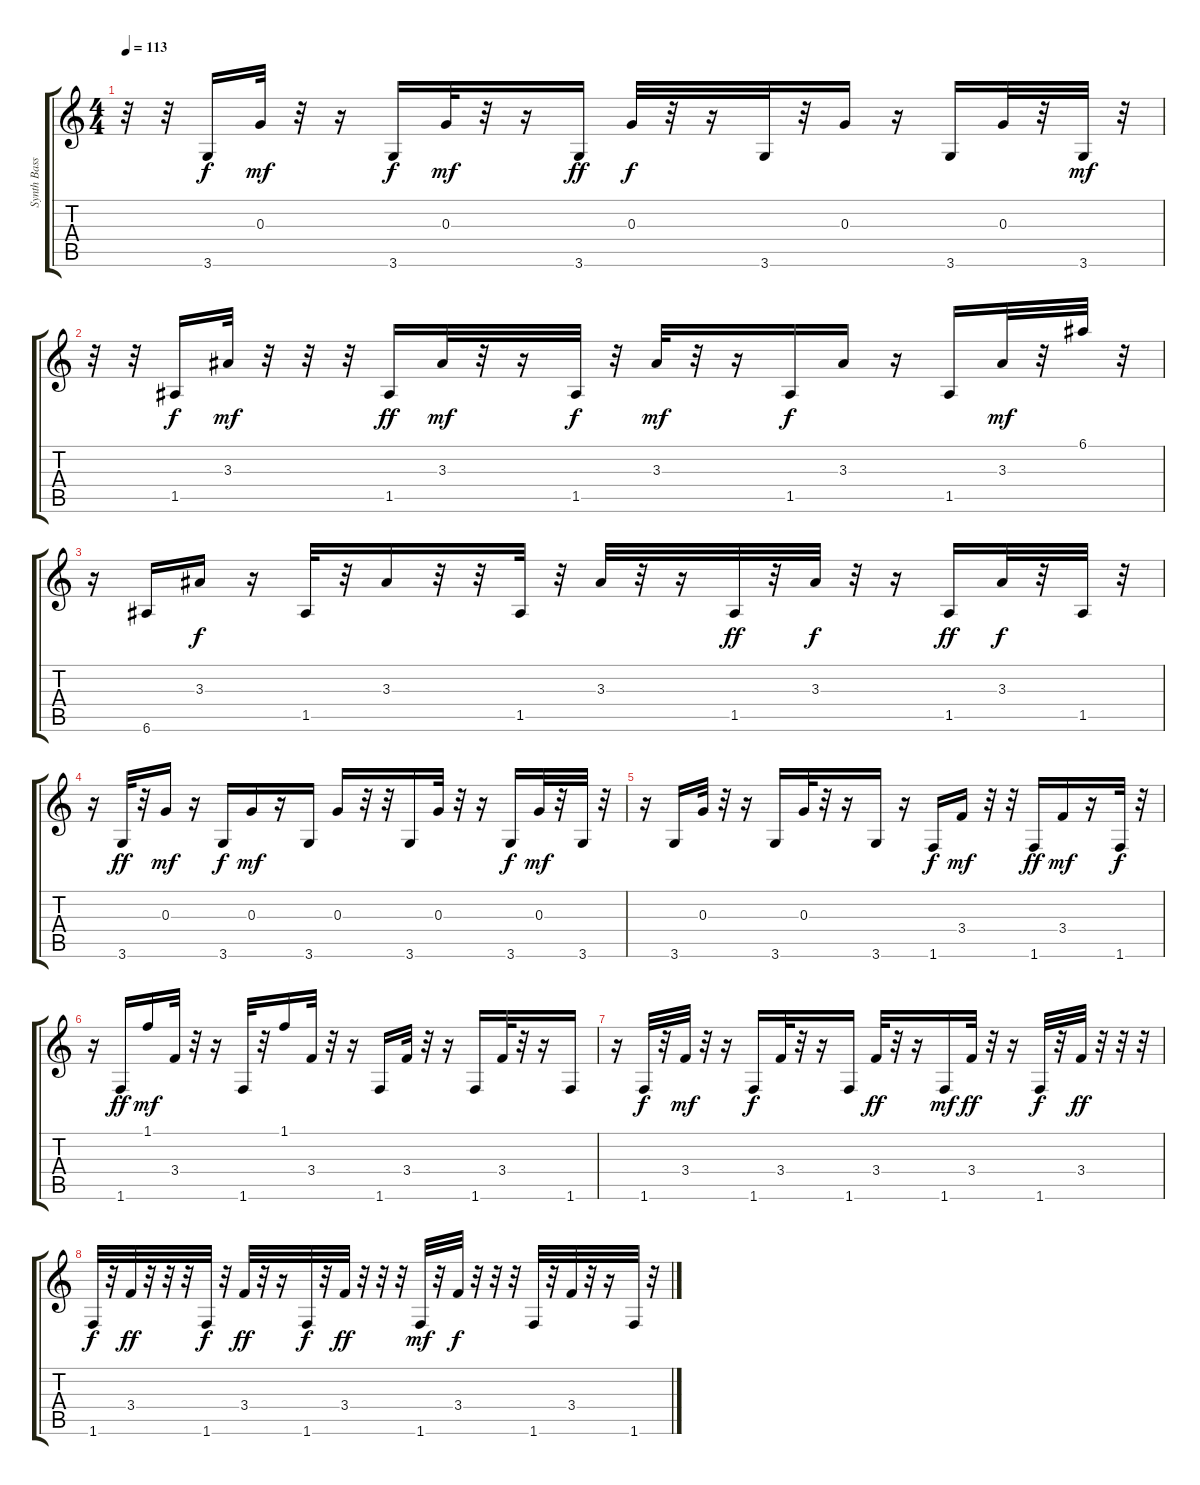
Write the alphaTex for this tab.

\track ("Synth Bass" "Synth Bass") {instrument synthbass1}
\staff {score tabs}
\tuning (E4 B3 G3 D3 A2 E2) {hide}
\ts (4 4)
\tempo 113
\clef g2
\ks c
r.32{dy mf} r.32 3.6.16{dy f} 0.3.32{dy mf} r.32 r.16 3.6.16{dy f} 0.3.32{dy mf} r.32 r.16 3.6.16{dy ff} 0.3.32{dy f} r.32 r.16 3.6.32 r.32 0.3.16 r.16 3.6.16 0.3.32 r.32 3.6.32{dy mf} r.32 |
r.32 r.32 1.5.16{dy f} 3.3.32{dy mf} r.32 r.32 r.32 1.5.16{dy ff} 3.3.32{dy mf} r.32 r.16 1.5.32{dy f} r.32 3.3.32{dy mf} r.32 r.16 1.5.16{dy f} 3.3.16 r.16 1.5.16 3.3.32{dy mf} r.32 6.1.32 r.32 |
r.16 6.6.16 3.3.16{dy f} r.16 1.5.32 r.32 3.3.16 r.32 r.32 1.5.32 r.32 3.3.32 r.32 r.16 1.5.32{dy ff} r.32 3.3.32{dy f} r.32 r.16 1.5.16{dy ff} 3.3.32{dy f} r.32 1.5.32 r.32 |
r.16 3.6.32{dy ff} r.32 0.3.16{dy mf} r.16 3.6.16{dy f} 0.3.16{dy mf} r.16 3.6.16 0.3.16 r.32 r.32 3.6.16 0.3.32 r.32 r.16 3.6.16{dy f} 0.3.32{dy mf} r.32 3.6.32 r.32 |
r.16 3.6.16 0.3.32 r.32 r.16 3.6.16 0.3.32 r.32 r.16 3.6.16 r.16 1.6.16{dy f} 3.4.16{dy mf} r.32 r.32 1.6.16{dy ff} 3.4.16{dy mf} r.16 1.6.32{dy f} r.32 |
r.16 1.6.16{dy ff} 1.1.16{dy mf} 3.4.32 r.32 r.16 1.6.32 r.32 1.1.16 3.4.32 r.32 r.16 1.6.16 3.4.32 r.32 r.16 1.6.16 3.4.32 r.32 r.16 1.6.16 |
r.16 1.6.32{dy f} r.32 3.4.32{dy mf} r.32 r.16 1.6.16{dy f} 3.4.32 r.32 r.16 1.6.16 3.4.32{dy ff} r.32 r.16 1.6.16{dy mf} 3.4.32{dy ff} r.32 r.16 1.6.32{dy f} r.32 3.4.32{dy ff} r.32 r.32 r.32 |
1.6.32{dy f} r.32 3.4.32{dy ff} r.32 r.32 r.32 1.6.32{dy f} r.32 3.4.32{dy ff} r.32 r.16 1.6.32{dy f} r.32 3.4.32{dy ff} r.32 r.32 r.32 1.6.32{dy mf} r.32 3.4.32{dy f} r.32 r.32 r.32 1.6.32 r.32 3.4.32 r.32 r.16 1.6.32 r.32
